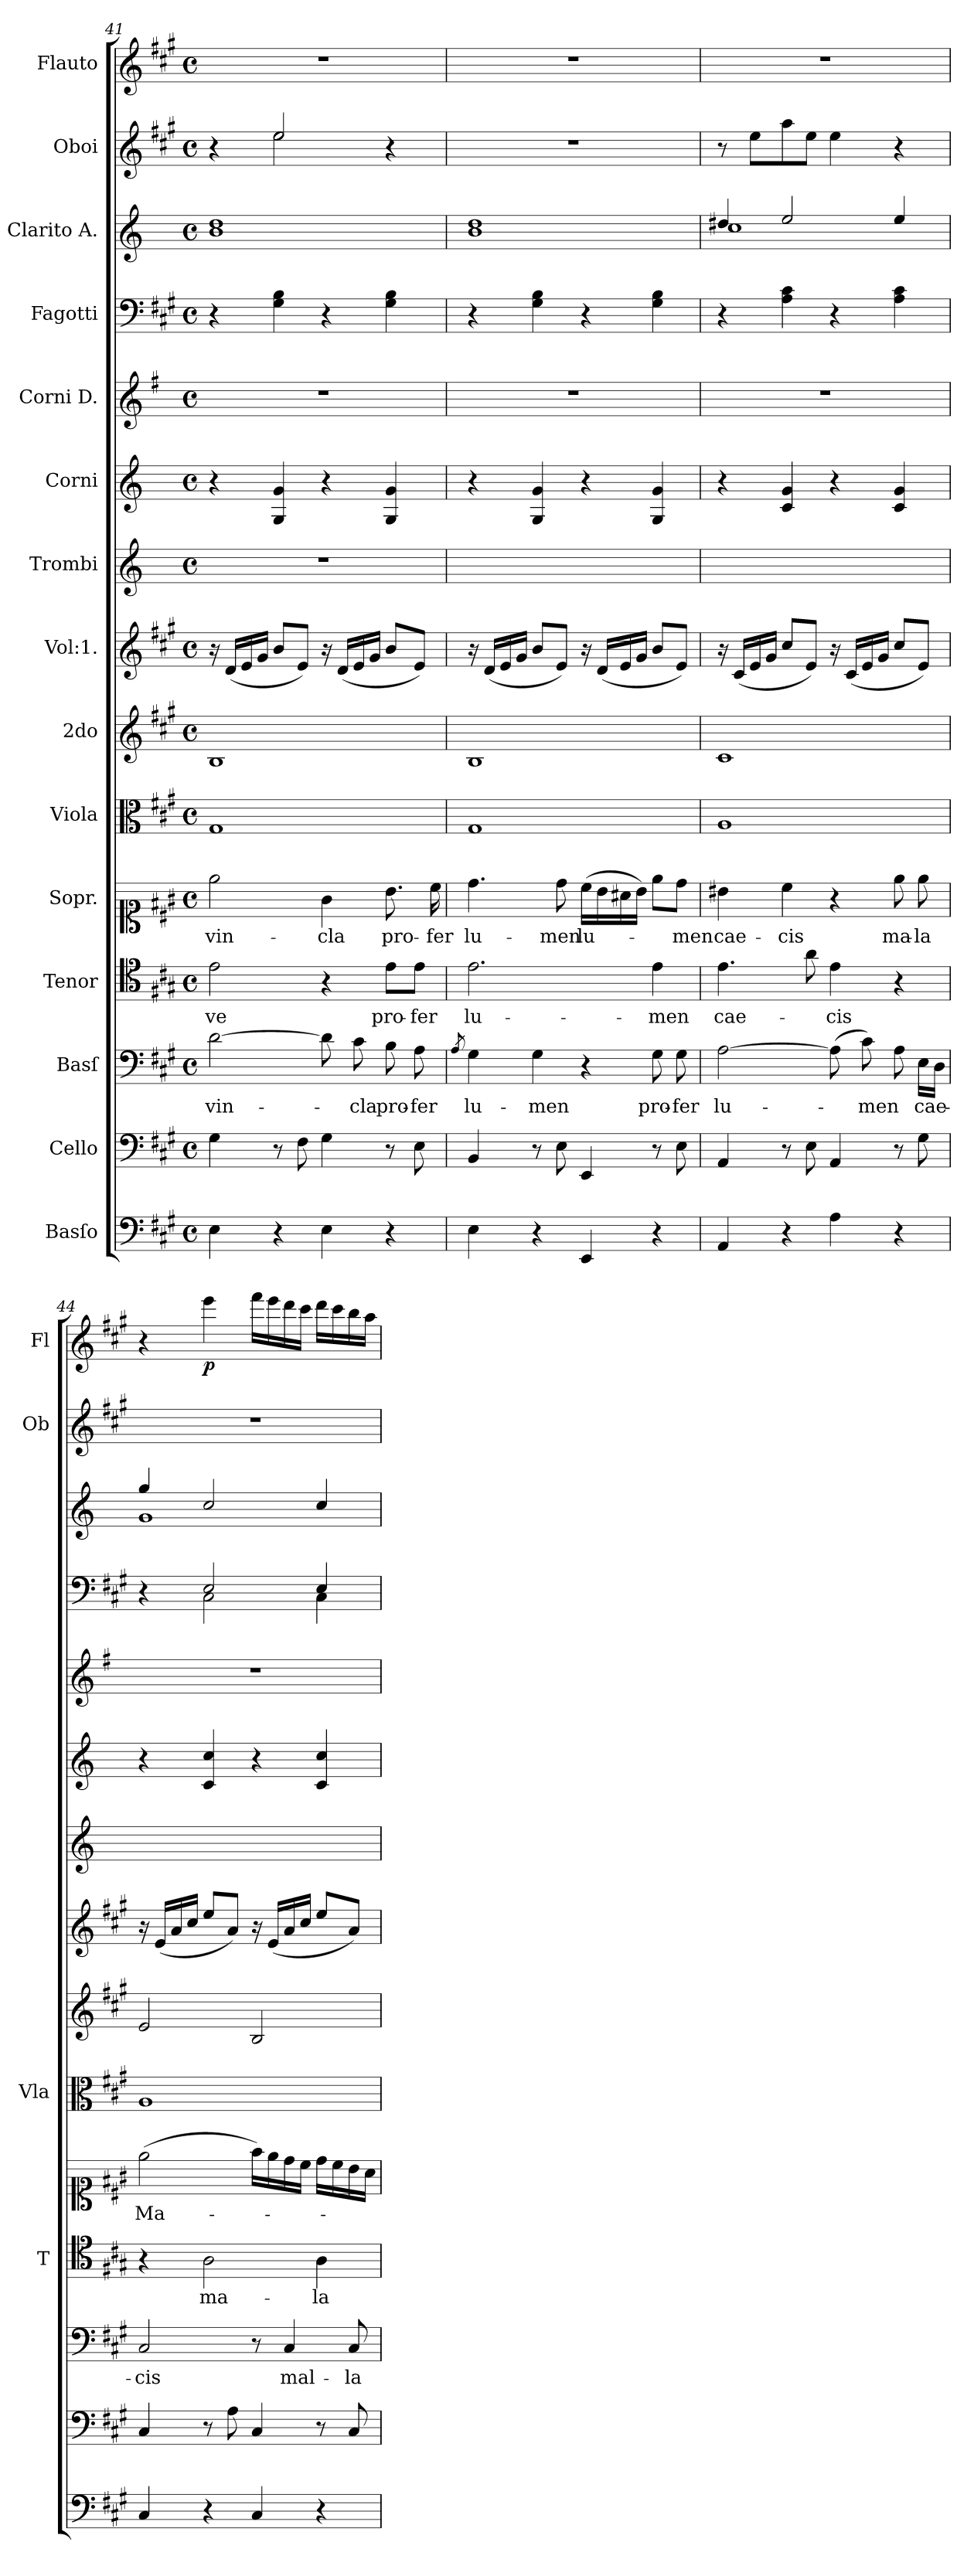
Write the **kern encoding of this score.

**kern	**kern	**kern	**text	**kern	**text	**kern	**text	**kern	**kern	**kern	**kern	**kern	**kern	**kern	**kern	**kern	**kern	**dynam
*part15	*part14	*part13	*part13	*part12	*part12	*part11	*part11	*part10	*part9	*part8	*part7	*part6	*part5	*part4	*part3	*part2	*part1	*part1
*staff15	*staff14	*staff13	*staff13	*staff12	*staff12	*staff11	*staff11	*staff10	*staff9	*staff8	*staff7	*staff6	*staff5	*staff4	*staff3	*staff2	*staff1	*staff1
*I"Basſo	*I"Cello	*I"Basſ	*	*I"Tenor	*	*I"Sopr.	*	*I"Viola	*I"2do	*I"Vol:1.	*I"Trombi	*I"Corni	*I"Corni D.	*I"Fagotti	*I"Clarito A.	*I"Oboi	*I"Flauto	*
*	*	*	*	*I'T	*	*	*	*I'Vla	*	*	*	*	*	*	*	*I'Ob	*I'Fl	*
*clefF4	*clefF4	*clefF4	*	*clefC4	*	*clefC1	*	*clefC3	*clefG2	*clefG2	*clefG2	*clefG2	*clefG2	*clefF4	*clefG2	*clefG2	*clefG2	*
*	*	*	*	*	*	*	*	*	*	*	*ITrd2c3	*ITrd2c3	*ITrd6c10	*	*ITrd2c3	*	*	*
*k[f#c#g#]	*k[f#c#g#]	*k[f#c#g#]	*	*k[f#c#g#]	*	*k[f#c#g#]	*	*k[f#c#g#]	*k[f#c#g#]	*k[f#c#g#]	*k[f#c#g#]	*k[f#c#g#]	*k[f#c#g#]	*k[f#c#g#]	*k[f#c#g#]	*k[f#c#g#]	*k[f#c#g#]	*
*A:	*A:	*A:	*	*A:	*	*A:	*	*A:	*A:	*A:	*A:	*A:	*A:	*A:	*A:	*A:	*A:	*
*M4/4	*M4/4	*M4/4	*	*M4/4	*	*M4/4	*	*M4/4	*M4/4	*M4/4	*M4/4	*M4/4	*M4/4	*M4/4	*M4/4	*M4/4	*M4/4	*
*met(c)	*met(c)	*met(c)	*	*met(c)	*	*met(c)	*	*met(c)	*met(c)	*met(c)	*met(c)	*met(c)	*met(c)	*met(c)	*met(c)	*met(c)	*met(c)	*
=41	=41	=41	=41	=41	=41	=41	=41	=41	=41	=41	=41	=41	=41	=41	=41	=41	=41	=41
*	*	*	*	*	*	*	*	*	*	*	*	*	*	*	*	*^	*	*
4E\	4G#\	[2d\	vin-	2e\	-ve	2ee\	vin-	1G#	1B	16r	1r	4r	1r	4r	1g# 1b	4r	4ryy	1r	.
.	.	.	.	.	.	.	.	.	.	(16d/LL	.	.	.	.	.	.	.	.	.
.	.	.	.	.	.	.	.	.	.	16e/	.	.	.	.	.	.	.	.	.
.	.	.	.	.	.	.	.	.	.	16g#/JJ	.	.	.	.	.	.	.	.	.
4r	8r	.	.	.	.	.	.	.	.	8b/L	.	4E/ 4e/	.	4G#\ 4B\	.	2ee/	2ee\	.	.
.	8F#\	.	.	.	.	.	.	.	.	8e/J)	.	.	.	.	.	.	.	.	.
4E\	4G#\	8d\]	.	4r	.	4g#\	-cla	.	.	16r	.	4r	.	4r	.	.	.	.	.
.	.	.	.	.	.	.	.	.	.	(16d/LL	.	.	.	.	.	.	.	.	.
.	.	8c#\	-cla	.	.	.	.	.	.	16e/	.	.	.	.	.	.	.	.	.
.	.	.	.	.	.	.	.	.	.	16g#/JJ	.	.	.	.	.	.	.	.	.
4r	8r	8B\	pro-	8e\L	pro-	8.b\	pro-	.	.	8b/L	.	4E/ 4e/	.	4G#\ 4B\	.	4r	4ryy	.	.
.	8E\	8A\	-fer	8e\J	-fer	.	.	.	.	8e/J)	.	.	.	.	.	.	.	.	.
.	.	.	.	.	.	16cc#\	-fer	.	.	.	.	.	.	.	.	.	.	.	.
*	*	*	*	*	*	*	*	*	*	*	*	*	*	*	*	*v	*v	*	*
=42	=42	=42	=42	=42	=42	=42	=42	=42	=42	=42	=42	=42	=42	=42	=42	=42	=42	=42
.	.	8qA/	.	.	.	.	.	.	.	.	.	.	.	.	.	.	.	.
4E\	4BB/	4G#\	lu-	2.e\	lu-	4.dd\	lu-	1G#	1B	16r	1ryy	4r	1r	4r	1g# 1b	1r	1r	.
.	.	.	.	.	.	.	.	.	.	(<16d/LL	.	.	.	.	.	.	.	.
.	.	.	.	.	.	.	.	.	.	16e/	.	.	.	.	.	.	.	.
.	.	.	.	.	.	.	.	.	.	16g#/JJ	.	.	.	.	.	.	.	.
4r	8r	4G#\	-men	.	.	.	.	.	.	8b/L	.	4E/ 4e/	.	4G#\ 4B\	.	.	.	.
.	8E\	.	.	.	.	8dd\	-men	.	.	8e/J)	.	.	.	.	.	.	.	.
4EE/	4EE/	4r	.	.	.	(>16cc#\LL	lu-	.	.	16r	.	4r	.	4r	.	.	.	.
.	.	.	.	.	.	16b\	.	.	.	(<16d/LL	.	.	.	.	.	.	.	.
.	.	.	.	.	.	16a#X\	.	.	.	16e/	.	.	.	.	.	.	.	.
.	.	.	.	.	.	16b\JJ)	.	.	.	16g#/JJ	.	.	.	.	.	.	.	.
4r	8r	8G#\	pro-	4e\	-men	8ee\L	.	.	.	8b/L	.	4E/ 4e/	.	4G#\ 4B\	.	.	.	.
.	8E\	8G#\	-fer	.	.	8dd\J	-men	.	.	8e/J)	.	.	.	.	.	.	.	.
=43	=43	=43	=43	=43	=43	=43	=43	=43	=43	=43	=43	=43	=43	=43	=43	=43	=43	=43
*	*	*	*	*	*	*	*	*	*	*	*	*	*	*	*^	*	*	*
4AA/	4AA/	[2A\	lu-	4.e\	cae-	4b#X\	cae-	1A	1c#	16r	1ryy	4r	1r	4r	4b#X/	1a	8r	1r	.
.	.	.	.	.	.	.	.	.	.	(<16c#/LL	.	.	.	.	.	.	.	.	.
.	.	.	.	.	.	.	.	.	.	16e/	.	.	.	.	.	.	8ee\L	.	.
.	.	.	.	.	.	.	.	.	.	16g#/JJ	.	.	.	.	.	.	.	.	.
4r	8r	.	.	.	.	4cc#\	-cis	.	.	8cc#/L	.	4A/ 4e/	.	4A\ 4c#\	2cc#/	.	8aa\	.	.
.	8E\	.	.	8a\	.	.	.	.	.	8e/J)	.	.	.	.	.	.	8ee\J	.	.
4A\	4AA/	(>8A\]	.	4e\	-cis	4r	.	.	.	16r	.	4r	.	4r	.	.	4ee\	.	.
.	.	.	.	.	.	.	.	.	.	(<16c#/LL	.	.	.	.	.	.	.	.	.
.	.	8c#\)	-men	.	.	.	.	.	.	16e/	.	.	.	.	.	.	.	.	.
.	.	.	.	.	.	.	.	.	.	16g#/JJ	.	.	.	.	.	.	.	.	.
4r	8r	8A\	.	4r	.	8ee\	ma-	.	.	8cc#/L	.	4A/ 4e/	.	4A\ 4c#\	4cc#/	.	4r	.	.
.	8G#\	16E\LL	cae-	.	.	8ee\	-la	.	.	8e/J)	.	.	.	.	.	.	.	.	.
.	.	16D\JJ	.	.	.	.	.	.	.	.	.	.	.	.	.	.	.	.	.
=44	=44	=44	=44	=44	=44	=44	=44	=44	=44	=44	=44	=44	=44	=44	=44	=44	=44	=44	=44
*	*	*	*	*	*	*	*	*	*	*	*	*	*	*^	*	*	*	*	*
4C#/	4C#/	2C#/	-cis	4r	.	(>2ee\	Ma-	1A	2e/	16r	1ryy	4r	1r	4r	4ryy	4ee/	1e	1r	4r	.
.	.	.	.	.	.	.	.	.	.	(<16e/LL	.	.	.	.	.	.	.	.	.	.
.	.	.	.	.	.	.	.	.	.	16a/	.	.	.	.	.	.	.	.	.	.
.	.	.	.	.	.	.	.	.	.	16cc#/JJ	.	.	.	.	.	.	.	.	.	.
4r	8r	.	.	2A\	ma-	.	.	.	.	8ee/L	.	4A/ 4a/	.	2E/	2C#\	2a/	.	.	4eee\	p
.	8A\	.	.	.	.	.	.	.	.	8a/J)	.	.	.	.	.	.	.	.	.	.
4C#/	4C#/	8r	.	.	.	16ff#\LL)	.	.	2B/	16r	.	4r	.	.	.	.	.	.	16fff#\LL	.
.	.	.	.	.	.	16ee\	.	.	.	(<16e/LL	.	.	.	.	.	.	.	.	16eee\	.
.	.	4C#/	mal-	.	.	16dd\	.	.	.	16a/	.	.	.	.	.	.	.	.	16ddd\	.
.	.	.	.	.	.	16cc#\JJ	.	.	.	16cc#/JJ	.	.	.	.	.	.	.	.	16ccc#\JJ	.
4r	8r	.	.	4A\	-la	16dd\LL	.	.	.	8ee/L	.	4A/ 4a/	.	4E/	4C#\	4a/	.	.	16ddd\LL	.
.	.	.	.	.	.	16cc#\	.	.	.	.	.	.	.	.	.	.	.	.	16ccc#\	.
.	8C#/	8C#/	-la	.	.	16b\	.	.	.	8a/J)	.	.	.	.	.	.	.	.	16bb\	.
.	.	.	.	.	.	16a\JJ	.	.	.	.	.	.	.	.	.	.	.	.	16aa\JJ	.
*	*	*	*	*	*	*	*	*	*	*	*	*	*	*v	*v	*	*	*	*	*
*	*	*	*	*	*	*	*	*	*	*	*	*	*	*	*v	*v	*	*	*
=	=	=	=	=	=	=	=	=	=	=	=	=	=	=	=	=	=	=
*-	*-	*-	*-	*-	*-	*-	*-	*-	*-	*-	*-	*-	*-	*-	*-	*-	*-	*-
